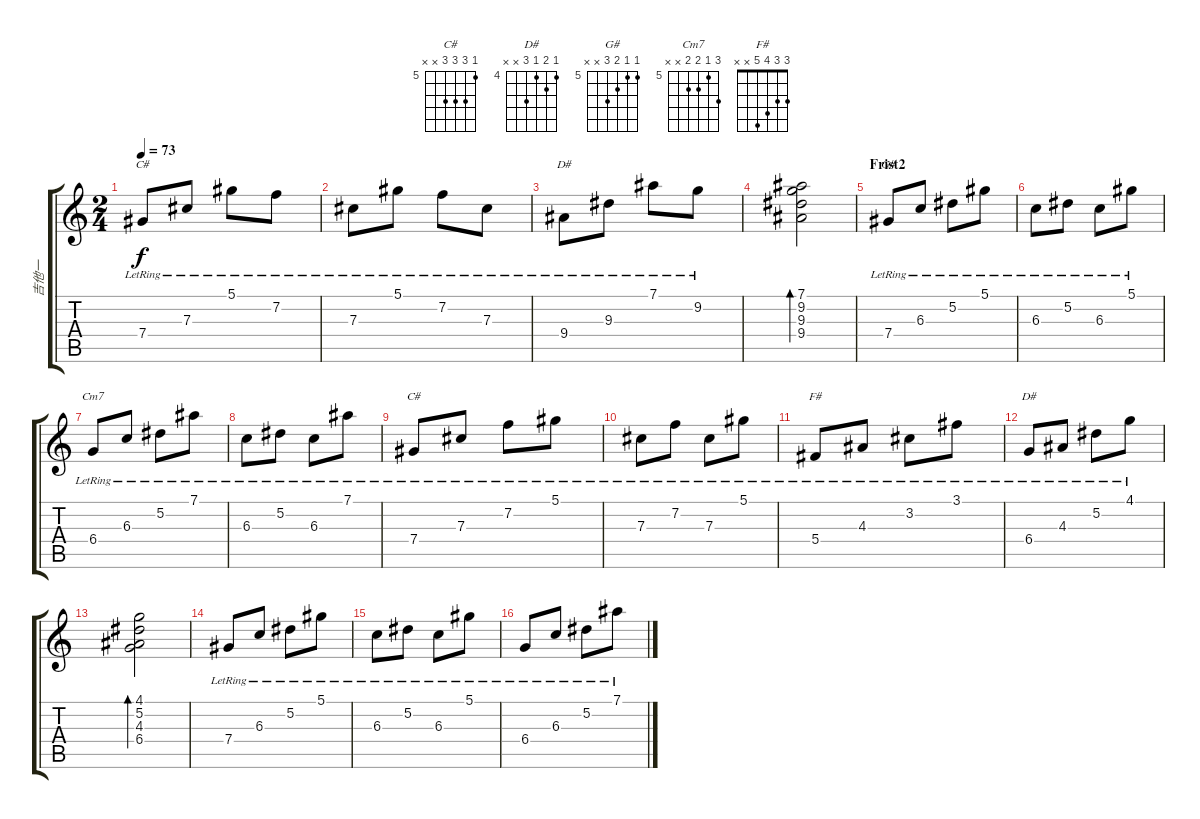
\track ("吉他一" "吉他一") {instrument electricguitarclean}
\staff {score tabs}
\tuning (Eb4 Bb3 Gb3 Db3 Ab2 Eb2) {hide}
\chord ("C#" 5 7 7 7 5 x) {firstfret 5}
\chord ("D#" 7 9 9 9 7 x) {firstfret 7}
\chord ("G#" 5 5 6 7 x x) {firstfret 5}
\chord ("Cm7" 7 5 6 6 x x) {firstfret 5}
\chord ("C#" 5 7 7 7 x x) {firstfret 5}
\chord ("F#" 3 3 4 5 x x)
\chord ("D#" 4 5 4 6 x x) {firstfret 4}
\ts (2 4)
\tempo 73
\clef g2
\ks c
7.4{lr}.8{ch "C#" dy f} 7.3{lr}.8 5.1{lr}.8 7.2{lr}.8 |
7.3{lr}.8 5.1{lr}.8 7.2{lr}.8 7.3{lr}.8 |
9.4{lr}.8{ch "D#"} 9.3{lr}.8 7.1{lr}.8 9.2{lr}.8 |
(7.1 9.2 9.3 9.4).2{bd 60} |
\section ("" "Frist2")
7.4{lr}.8{ch "G#"} 6.3{lr}.8 5.2{lr}.8 5.1{lr}.8 |
6.3{lr}.8 5.2{lr}.8 6.3{lr}.8 5.1{lr}.8 |
6.4{lr}.8{ch "Cm7"} 6.3{lr}.8 5.2{lr}.8 7.1{lr}.8 |
6.3{lr}.8 5.2{lr}.8 6.3{lr}.8 7.1{lr}.8 |
7.4{lr}.8{ch "C#"} 7.3{lr}.8 7.2{lr}.8 5.1{lr}.8 |
7.3{lr}.8 7.2{lr}.8 7.3{lr}.8 5.1{lr}.8 |
5.4{lr}.8{ch "F#"} 4.3{lr}.8 3.2{lr}.8 3.1{lr}.8 |
6.4{lr}.8{ch "D#"} 4.3{lr}.8 5.2{lr}.8 4.1{lr}.8 |
(4.1 5.2 4.3 6.4).2{bd 240} |
7.4{lr}.8 6.3{lr}.8 5.2{lr}.8 5.1{lr}.8 |
6.3{lr}.8 5.2{lr}.8 6.3{lr}.8 5.1{lr}.8 |
6.4{lr}.8 6.3{lr}.8 5.2{lr}.8 7.1{lr}.8
